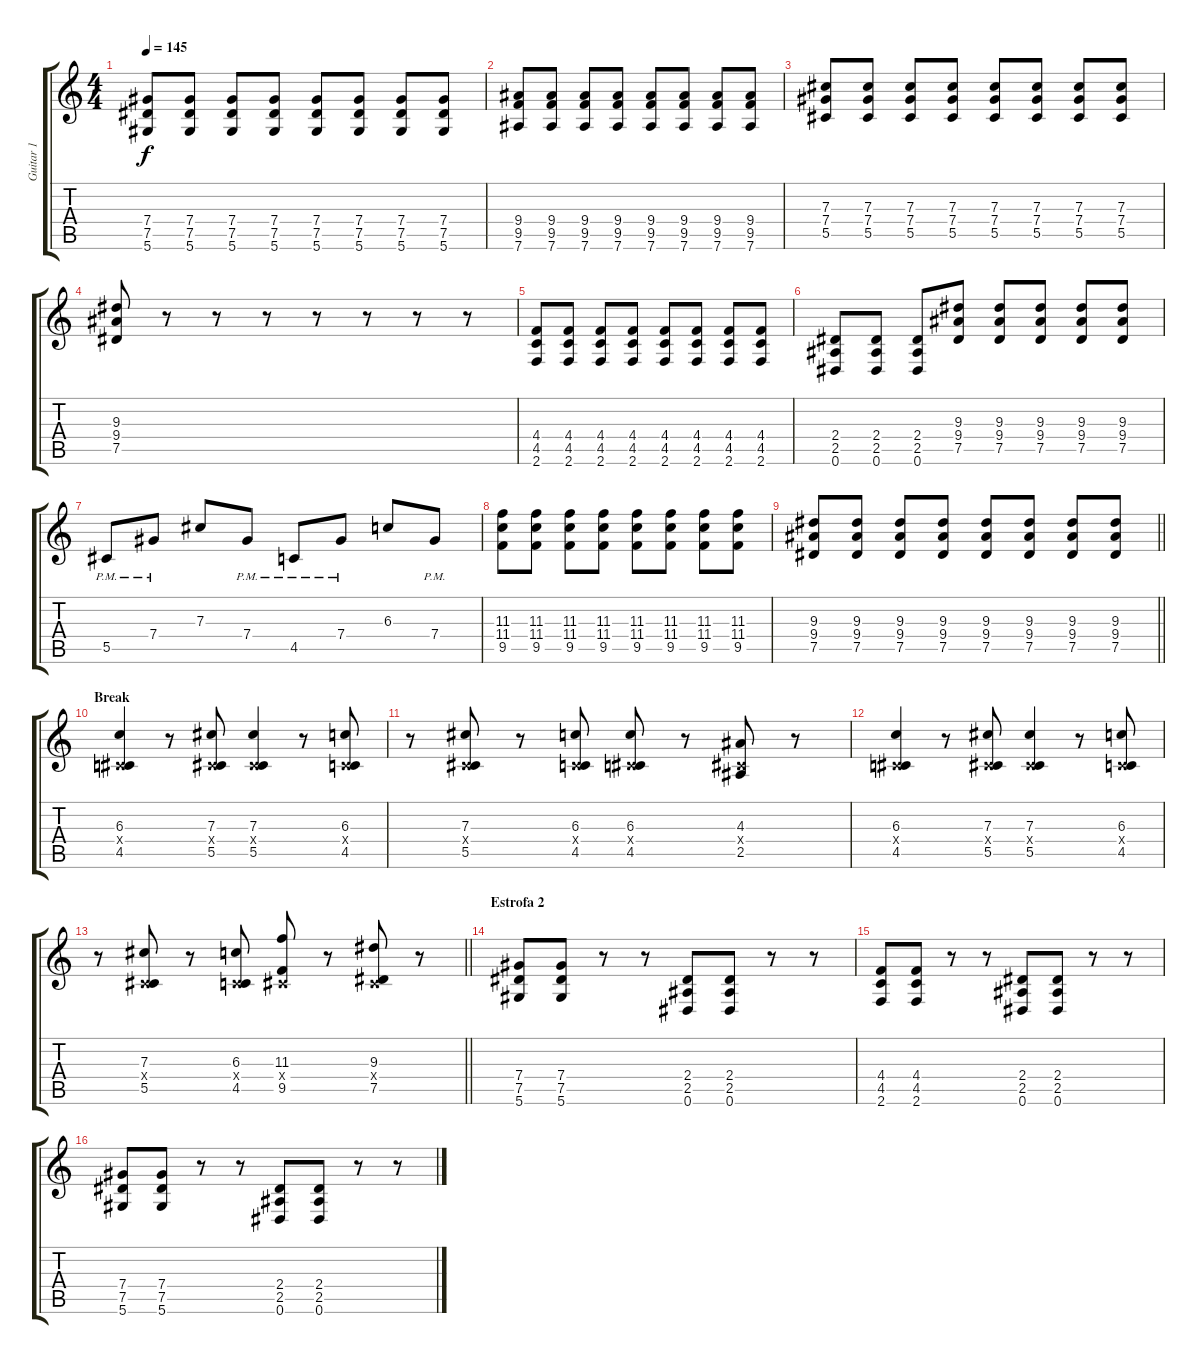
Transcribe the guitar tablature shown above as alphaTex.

\track ("Guitar 1" "Guitar 1") {instrument distortionguitar}
\staff {score tabs}
\tuning (Eb4 Bb3 Gb3 Db3 Ab2 Eb2) {hide}
\ts (4 4)
\tempo 145
\clef g2
\ks c
(7.4 7.5 5.6).8{dy f} (7.4 7.5 5.6).8 (7.4 7.5 5.6).8 (7.4 7.5 5.6).8 (7.4 7.5 5.6).8 (7.4 7.5 5.6).8 (7.4 7.5 5.6).8 (7.4 7.5 5.6).8 |
(9.4 9.5 7.6).8 (9.4 9.5 7.6).8 (9.4 9.5 7.6).8 (9.4 9.5 7.6).8 (9.4 9.5 7.6).8 (9.4 9.5 7.6).8 (9.4 9.5 7.6).8 (9.4 9.5 7.6).8 |
(7.3 7.4 5.5).8 (7.3 7.4 5.5).8 (7.3 7.4 5.5).8 (7.3 7.4 5.5).8 (7.3 7.4 5.5).8 (7.3 7.4 5.5).8 (7.3 7.4 5.5).8 (7.3 7.4 5.5).8 |
(9.3 9.4 7.5).8 r.8 r.8 r.8 r.8 r.8 r.8 r.8 |
(4.4 4.5 2.6).8 (4.4 4.5 2.6).8 (4.4 4.5 2.6).8 (4.4 4.5 2.6).8 (4.4 4.5 2.6).8 (4.4 4.5 2.6).8 (4.4 4.5 2.6).8 (4.4 4.5 2.6).8 |
(2.4 2.5 0.6).8 (2.4 2.5 0.6).8 (2.4 2.5 0.6).8 (9.3 9.4 7.5).8 (9.3 9.4 7.5).8 (9.3 9.4 7.5).8 (9.3 9.4 7.5).8 (9.3 9.4 7.5).8 |
5.5{pm}.8 7.4{pm}.8 7.3.8 7.4{pm}.8 4.5{pm}.8 7.4{pm}.8 6.3.8 7.4{pm}.8 |
(11.3 11.4 9.5).8 (11.3 11.4 9.5).8 (11.3 11.4 9.5).8 (11.3 11.4 9.5).8 (11.3 11.4 9.5).8 (11.3 11.4 9.5).8 (11.3 11.4 9.5).8 (11.3 11.4 9.5).8 |
\barLineRight lightlight
(9.3 9.4 7.5).8 (9.3 9.4 7.5).8 (9.3 9.4 7.5).8 (9.3 9.4 7.5).8 (9.3 9.4 7.5).8 (9.3 9.4 7.5).8 (9.3 9.4 7.5).8 (9.3 9.4 7.5).8 |
\section ("" "Break")
(6.3 0.4{x} 4.5).4 r.8 (7.3 0.4{x} 5.5).8 (7.3 0.4{x} 5.5).4 r.8 (6.3 0.4{x} 4.5).8 |
r.8 (7.3 0.4{x} 5.5).8 r.8 (6.3 0.4{x} 4.5).8 (6.3 0.4{x} 4.5).8 r.8 (4.3 0.4{x} 2.5).8 r.8 |
(6.3 0.4{x} 4.5).4 r.8 (7.3 0.4{x} 5.5).8 (7.3 0.4{x} 5.5).4 r.8 (6.3 0.4{x} 4.5).8 |
\barLineRight lightlight
r.8 (7.3 0.4{x} 5.5).8 r.8 (6.3 0.4{x} 4.5).8 (11.3 0.4{x} 9.5).8 r.8 (9.3 0.4{x} 7.5).8 r.8 |
\section ("" "Estrofa 2")
(7.4 7.5 5.6).8 (7.4 7.5 5.6).8 r.8 r.8 (2.4 2.5 0.6).8 (2.4 2.5 0.6).8 r.8 r.8 |
(4.4 4.5 2.6).8 (4.4 4.5 2.6).8 r.8 r.8 (2.4 2.5 0.6).8 (2.4 2.5 0.6).8 r.8 r.8 |
(7.4 7.5 5.6).8 (7.4 7.5 5.6).8 r.8 r.8 (2.4 2.5 0.6).8 (2.4 2.5 0.6).8 r.8 r.8
